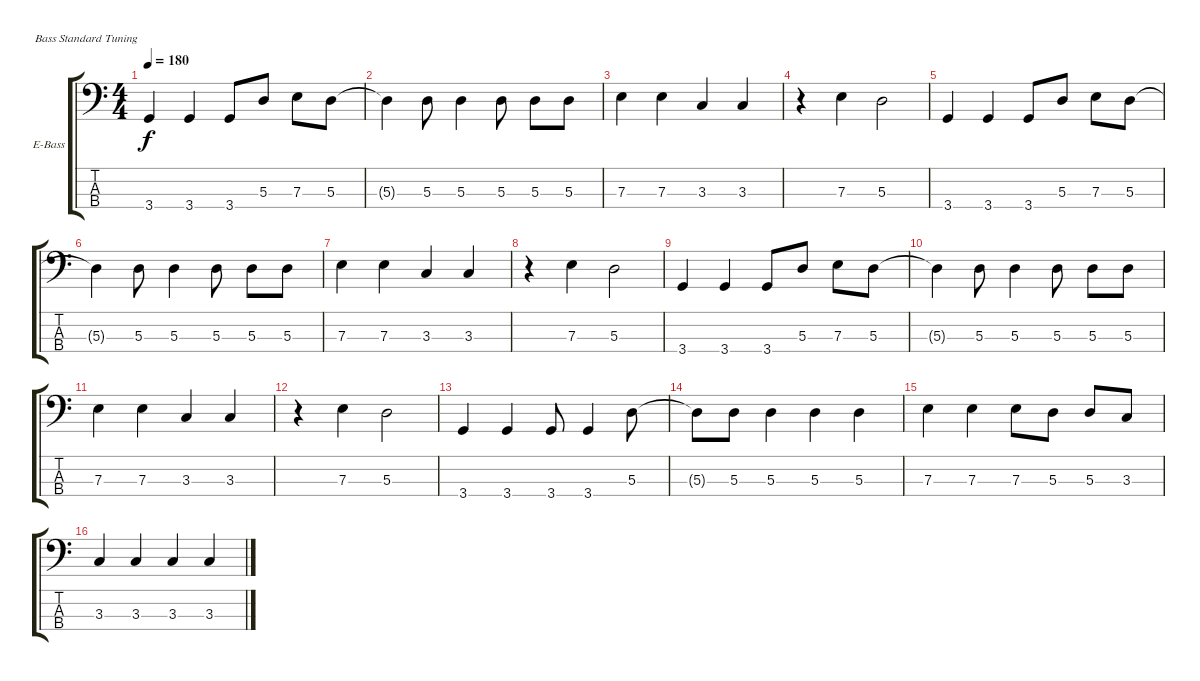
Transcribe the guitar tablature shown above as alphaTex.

\defaultSystemsLayout 4
\bracketExtendMode groupsimilarinstruments
\firstSystemTrackNameOrientation horizontal
\otherSystemsTrackNameOrientation horizontal
\track ("Electric Bass" "E-Bass") {multiBarRest instrument electricbassfinger}
\staff {score tabs}
\tuning (G2 D2 A1 E1)
\ts (4 4)
\tempo 180
\clef f4
\scale
0.333333
\ks c
3.4.4{dy f} 3.4.4 3.4.8 5.3.8 7.3.8 5.3.8 |
\scale
0.333333 5.3{t}.4 5.3.8 5.3.4 5.3.8 5.3.8 5.3.8 |
\scale
0.333333 7.3.4 7.3.4 3.3.4 3.3.4 |
\scale
0.333333 r.4 7.3.4 5.3.2 |
\scale
0.333333 3.4.4 3.4.4 3.4.8 5.3.8 7.3.8 5.3.8 |
\scale
0.333333 5.3{t}.4 5.3.8 5.3.4 5.3.8 5.3.8 5.3.8 |
\scale
0.333333 7.3.4 7.3.4 3.3.4 3.3.4 |
\scale
0.333333 r.4 7.3.4 5.3.2 |
\scale
0.333333 3.4.4 3.4.4 3.4.8 5.3.8 7.3.8 5.3.8 |
\scale
0.333333 5.3{t}.4 5.3.8 5.3.4 5.3.8 5.3.8 5.3.8 |
\scale
0.333333 7.3.4 7.3.4 3.3.4 3.3.4 |
\scale
0.333333 r.4 7.3.4 5.3.2 |
\scale
0.333333 3.4.4 3.4.4 3.4.8 3.4.4 5.3.8 |
\scale
0.333333 5.3{t}.8 5.3.8 5.3.4 5.3.4 5.3.4 |
\scale
0.333333 7.3.4 7.3.4 7.3.8 5.3.8 5.3.8 3.3.8 |
\scale
0.333333 3.3.4 3.3.4 3.3.4 3.3.4
